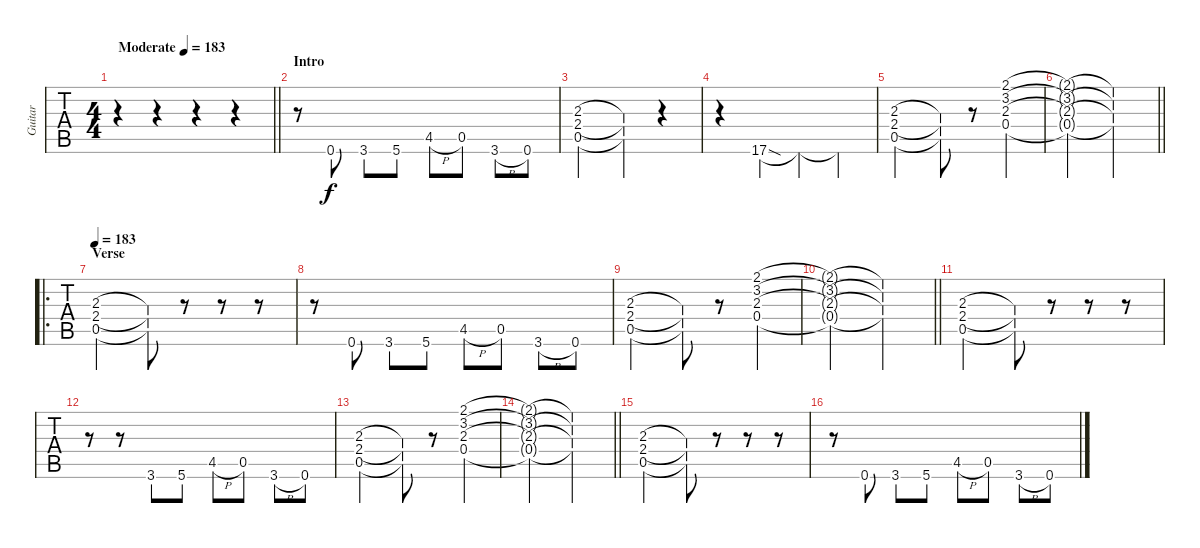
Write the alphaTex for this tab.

\track ("Guitar" "Guitar") {instrument overdrivenguitar}
\staff {tabs}
\tuning (E4 B3 G3 D3 A2 E2) {hide}
\ts (4 4)
\tempo (183 "Moderate")
\clef g2
\barLineRight lightlight
\ks c
r.4{dy f instrument overdrivenguitar} r.4 r.4 r.4 |
\section ("" "Intro")
r.8 0.6.8 3.6.8 5.6.8 4.5{h}.8 0.5.8 3.6{h}.8 0.6.8 |
(2.3 2.4 0.5).2 (2.3{t} 2.4{t} 0.5{t}).4 r.4 |
r.4 17.6{sod}.4 17.6{t}.4 17.6{t}.4 |
(2.3 2.4 0.5).2 (2.3{t} 2.4{t} 0.5{t}).8 r.8 (2.1 3.2 2.3 0.4).4 |
\barLineRight lightlight
(2.1{t} 3.2{t} 2.3{t} 0.4{t}).2 (2.1{t} 3.2{t} 2.3{t} 0.4{t}).2 |
\ro
\section ("" "Verse")
\tempo 183
(2.3 2.4 0.5).2 (2.3{t} 2.4{t} 0.5{t}).8 r.8 r.8 r.8 |
r.8 0.6.8 3.6.8 5.6.8 4.5{h}.8 0.5.8 3.6{h}.8 0.6.8 |
(2.3 2.4 0.5).2 (2.3{t} 2.4{t} 0.5{t}).8 r.8 (2.1 3.2 2.3 0.4).4 |
\barLineRight lightlight
(2.1{t} 3.2{t} 2.3{t} 0.4{t}).2 (2.1{t} 3.2{t} 2.3{t} 0.4{t}).2 |
(2.3 2.4 0.5).2 (2.3{t} 2.4{t} 0.5{t}).8 r.8 r.8 r.8 |
r.8 r.8 3.6.8 5.6.8 4.5{h}.8 0.5.8 3.6{h}.8 0.6.8 |
(2.3 2.4 0.5).2 (2.3{t} 2.4{t} 0.5{t}).8 r.8 (2.1 3.2 2.3 0.4).4 |
\barLineRight lightlight
(2.1{t} 3.2{t} 2.3{t} 0.4{t}).2 (2.1{t} 3.2{t} 2.3{t} 0.4{t}).2 |
(2.3 2.4 0.5).2 (2.3{t} 2.4{t} 0.5{t}).8 r.8 r.8 r.8 |
r.8 0.6.8 3.6.8 5.6.8 4.5{h}.8 0.5.8 3.6{h}.8 0.6.8
